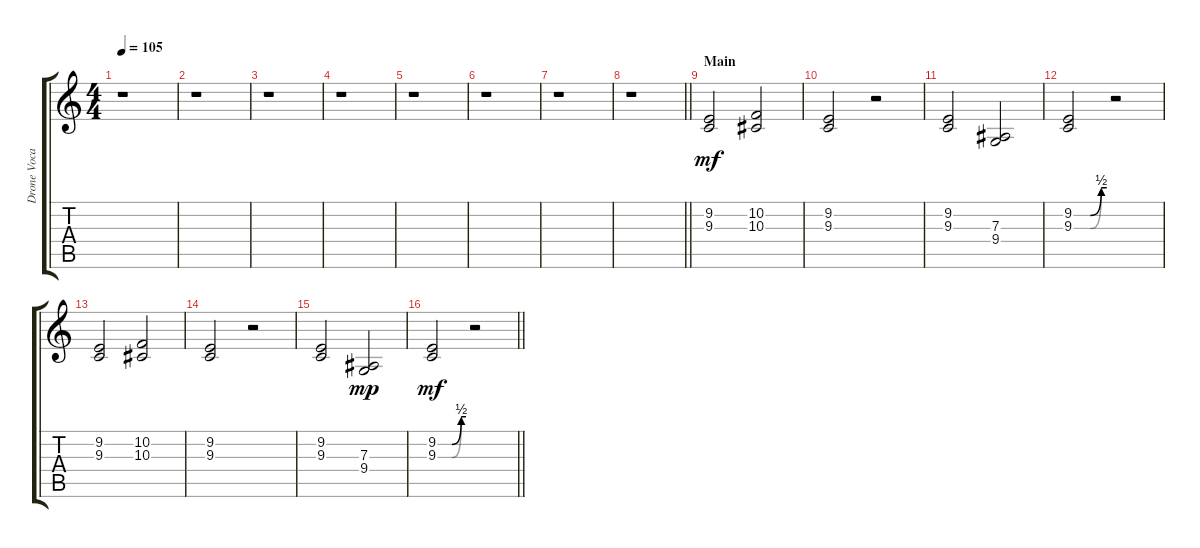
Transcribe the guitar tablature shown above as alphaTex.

\track ("Drone Vocals 2 [Josh Homme]" "Drone Voca") {instrument choiraahs}
\staff {score tabs}
\tuning (C4 G3 Eb3 Bb2 F2 C2) {hide}
\ts (4 4)
\tempo 105
\clef g2
\ks c
r.1{dy f} |
r.1 |
r.1 |
r.1 |
r.1 |
r.1 |
r.1 |
\barLineRight lightlight
r.1 |
\section ("" "Main")
(9.2 9.3).2{dy mf volume 8 balance 13} (10.2 10.3).2 |
(9.2 9.3).2 r.2 |
(9.2 9.3).2 (7.3 9.4).2 |
(9.2{be (custom 0 0 30 0 50 2 60 2)} 9.3{be (custom 0 0 30 0 50 2 60 2)}).2 r.2 |
(9.2 9.3).2 (10.2 10.3).2 |
(9.2 9.3).2 r.2 |
(9.2 9.3).2 (7.3 9.4).2{dy mp} |
\barLineRight lightlight
(9.2{be (custom 0 0 30 0 50 2 60 2)} 9.3{be (custom 0 0 30 0 50 2 60 2)}).2{dy mf} r.2
